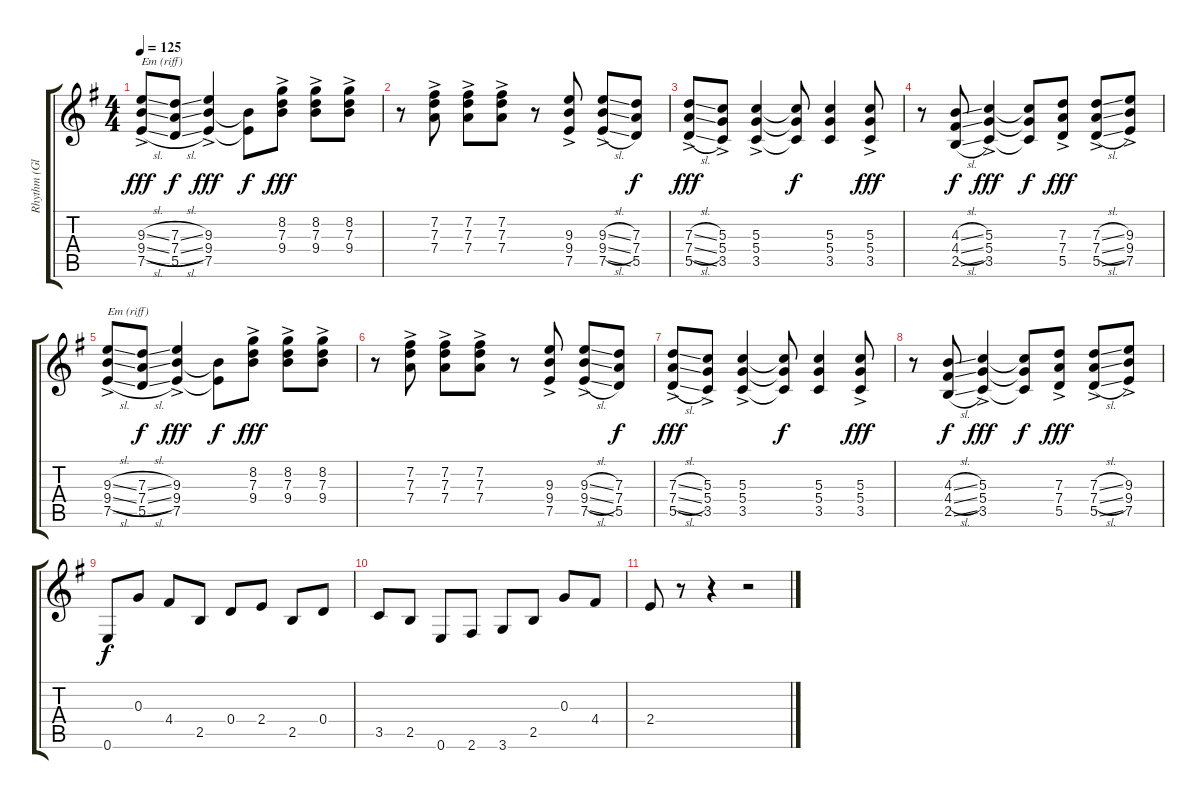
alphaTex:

\track ("Rhythm (Glenn Tipton)" "Rhythm (Gl") {instrument distortionguitar}
\staff {score tabs}
\tuning (E4 B3 G3 D3 A2 E2) {hide}
\ts (4 4)
\tempo 125
\clef g2
\ks g
(9.3{sl ac} 9.4{sl ac} 7.5{sl ac}).8{txt "Em (riff)" dy fff} (7.3{sl} 7.4{sl} 5.5{sl}).8{dy f} (9.3{ac} 9.4{ac} 7.5{ac}).4{dy fff} (9.4{t} 7.5{t}).8{dy f} (8.2 7.3 9.4{ac}).8{dy fff} (8.2 7.3{ac} 9.4{ac}).8 (8.2 7.3{ac} 9.4{ac}).8 |
r.8 (7.2 7.3{ac} 7.4{ac}).8 (7.2 7.3{ac} 7.4{ac}).8 (7.2 7.3{ac} 7.4{ac}).8 r.8 (9.3{ac} 9.4{ac} 7.5{ac}).8 (9.3{sl ac} 9.4{sl ac} 7.5{sl ac}).8 (7.3 7.4 5.5).8{dy f} |
(7.3{sl ac} 7.4{sl ac} 5.5{sl ac}).8{dy fff} (5.3{ac} 5.4{ac} 3.5{ac}).8 (5.3{ac} 5.4{ac} 3.5{ac}).4 (5.3{t} 5.4{t} 3.5{t}).8{dy f} (5.3 5.4 3.5).4 (5.3{ac} 5.4{ac} 3.5{ac}).8{dy fff} |
r.8 (4.3{sl} 4.4{sl} 2.5{sl}).8{dy f} (5.3{ac} 5.4{ac} 3.5{ac}).4{dy fff} (5.3{t} 5.4{t} 3.5{t}).8{dy f} (7.3{ac} 7.4{ac} 5.5{ac}).8{dy fff} (7.3{sl ac} 7.4{sl ac} 5.5{sl ac}).8 (9.3{ac} 9.4{ac} 7.5{ac}).8 |
(9.3{sl ac} 9.4{sl ac} 7.5{sl ac}).8{txt "Em (riff)"} (7.3{sl} 7.4{sl} 5.5{sl}).8{dy f} (9.3{ac} 9.4{ac} 7.5{ac}).4{dy fff} (9.4{t} 7.5{t}).8{dy f} (8.2 7.3 9.4{ac}).8{dy fff} (8.2 7.3{ac} 9.4{ac}).8 (8.2 7.3{ac} 9.4{ac}).8 |
r.8 (7.2 7.3{ac} 7.4{ac}).8 (7.2 7.3{ac} 7.4{ac}).8 (7.2 7.3{ac} 7.4{ac}).8 r.8 (9.3{ac} 9.4{ac} 7.5{ac}).8 (9.3{sl ac} 9.4{sl ac} 7.5{sl ac}).8 (7.3 7.4 5.5).8{dy f} |
(7.3{sl ac} 7.4{sl ac} 5.5{sl ac}).8{dy fff} (5.3{ac} 5.4{ac} 3.5{ac}).8 (5.3{ac} 5.4{ac} 3.5{ac}).4 (5.3{t} 5.4{t} 3.5{t}).8{dy f} (5.3 5.4 3.5).4 (5.3{ac} 5.4{ac} 3.5{ac}).8{dy fff} |
r.8 (4.3{sl} 4.4{sl} 2.5{sl}).8{dy f} (5.3{ac} 5.4{ac} 3.5{ac}).4{dy fff} (5.3{t} 5.4{t} 3.5{t}).8{dy f} (7.3{ac} 7.4{ac} 5.5{ac}).8{dy fff} (7.3{sl ac} 7.4{sl ac} 5.5{sl ac}).8 (9.3{ac} 9.4{ac} 7.5{ac}).8 |
0.6.8{dy f} 0.3.8 4.4.8 2.5.8 0.4.8 2.4.8 2.5.8 0.4.8 |
3.5.8 2.5.8 0.6.8 2.6.8 3.6.8 2.5.8 0.3.8 4.4.8 |
2.4.8 r.8 r.4 r.2
